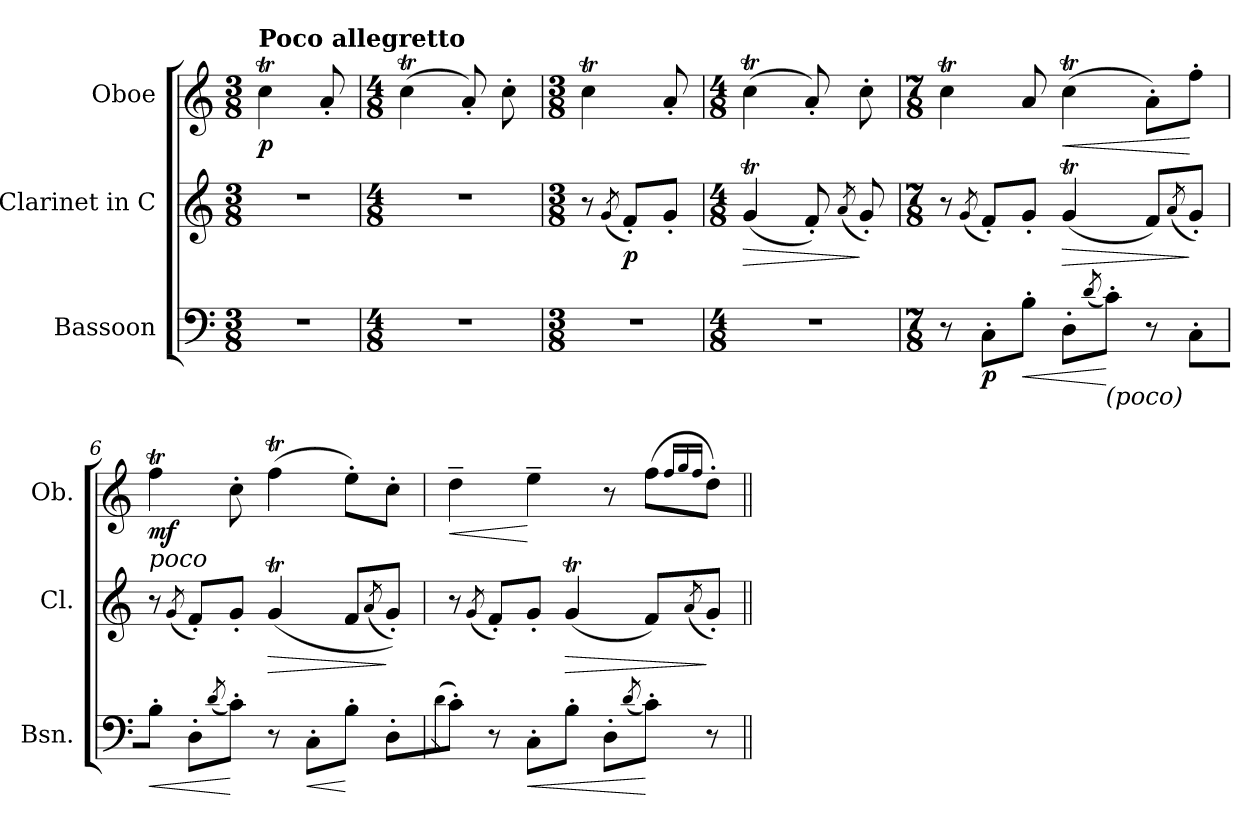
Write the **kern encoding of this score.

**kern	**dynam	**kern	**dynam	**kern	**dynam
*part3	*part3	*part2	*part2	*part1	*part1
*staff3	*staff3	*staff2	*staff2	*staff1	*staff1
*I"Bassoon	*	*I"Clarinet in C	*	*I"Oboe	*
*I'Bsn.	*	*I'Cl.	*	*I'Ob.	*
!!LO:PB:g=z
*clefF4	*	*clefG2	*	*clefG2	*
*k[]	*	*k[]	*	*k[]	*
*C:	*	*C:	*	*C:	*
*M3/8	*	*M3/8	*	*M3/8	*
*MM100	*	*MM100	*	*MM95	*
=1	=1	=1	=1	=1	=1
!	!	!	!	!LO:TX:a:B:t=Poco allegretto	!
!LO:N:vis=1	!	!LO:N:vis=1	!	!	!
4.r	.	4.r	.	4ccTi\	p
.	.	.	.	8a'i/	.
=2	=2	=2	=2	=2	=2
*M4/8	*	*M4/8	*	*M4/8	*
!LO:N:vis=1	!	!LO:N:vis=1	!	!	!
2r	.	2r	.	(4ccTi\	.
.	.	.	.	8a'i/)	.
.	.	.	.	8cc'i\	.
=3	=3	=3	=3	=3	=3
*M3/8	*	*M3/8	*	*M3/8	*
!LO:N:vis=1	!	!	!	!	!
4.r	.	8r	.	4ccTi\	.
.	.	(8qgi/	.	.	.
.	.	8f'i/L)	p	.	.
.	.	8g'i/J	.	8a'i/	.
=4	=4	=4	=4	=4	=4
*M4/8	*	*M4/8	*	*M4/8	*
!LO:N:vis=1	!	!	!LO:HP:b	!	!
2r	.	(4gTi/	>	(4ccTi\	.
.	.	8f'i/)	.	8a'i/)	.
.	.	(8qai/	.	.	.
.	.	8g'i/)	]	8cc'i\	.
=5	=5	=5	=5	=5	=5
*M7/8	*	*M7/8	*	*M7/8	*
8r	.	8r	.	4ccTi\	.
.	.	(8qgi/	.	.	.
8C'i\L	p	8f'i/L)	.	.	.
!	!LO:HP:b	!	!	!	!
8B'i\J	<	8g'i/J	.	8ai/	.
!	!	!	!LO:HP:b	!	!LO:HP:b
8D'i\L	.	(4gTi/	>	(4ccTi\	<
(8qdi/	.	.	.	.	.
!LO:TX:b:i:t=(poco)	!	!	!	!	!
8c'i\J)	[	.	.	.	.
8r	.	8fi/L)	.	8a'i\L)	.
.	.	(8qai/	.	.	.
8C'i\L	.	8g'i/J)	]	8ff'i\J	[
!!LO:LB:g=z
=6	=6	=6	=6	=6	=6
!	!	!	!	!LO:TX:b:i:t=poco	!
!	!LO:HP:b	!	!	!	!
8B'i\J	<	8r	.	4ffTi\	mf
.	.	(8qgi/	.	.	.
8D'i\L	.	8f'i/L)	.	.	.
(8qdi/	.	.	.	.	.
8c'i\J)	[	8g'i/J	.	8cc'i\	.
!	!	!	!LO:HP:b	!	!
8r	.	(4gTi/	>	(4ffTi\	.
!	!LO:HP:b	!	!	!	!
8C'i\L	<	.	.	.	.
8B'i\J	[	8fi/L	.	8ee'i\L)	.
.	.	(8qai/	.	.	.
8D'i\L	.	8g'i/J))	]	8cc'i\J	.
=7	=7	=7	=7	=7	=7
(8qdi/	.	.	.	.	.
!	!	!	!	!	!LO:HP:b
*	*	*	*	*^	*
8c'i\J)	.	8r	.	4dd~i\	8ryy	<
*	*	*	*	*v	*v	*
.	.	(8qgi/	.	.	.
8r	.	8f'i/L)	.	.	.
!	!LO:HP:b	!	!	!	!
8C'i\L	<	8g'i/J	.	4ee~i\	[
!	!	!	!LO:HP:b	!	!
8B'i\J	.	(4gTi/	>	.	.
8D'i\L	.	.	.	8r	.
(8qdi/	.	.	.	.	.
*	*	*	*	*^	*
8c'i\J)	[	8fi/L)	.	8ryy	(8ffi\L	.
.	.	.	.	16qffi/LL	.	.
.	.	.	.	16qggi/	.	.
.	.	(8qai/	.	16qffi/JJ	.	.
8r	.	8g'i/J)	]	8ryy	8dd'i\J)	.
*	*	*	*	*v	*v	*
=||	=||	=||	=||	=||	=||
*-	*-	*-	*-	*-	*-
